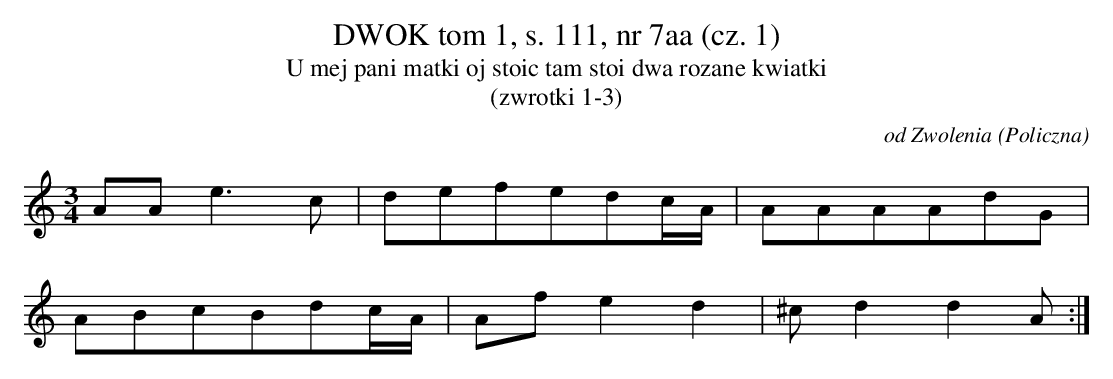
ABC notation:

X:1
T:DWOK tom 1, s. 111, nr 7aa (cz. 1)
T:U mej pani matki oj stoic tam stoi dwa rozane kwiatki
T:(zwrotki 1-3)
O:od Zwolenia (Policzna)
M:3/4
L:1/16
K:C
A2A2e6c2 | d2e2f2e2d2cA |A2A2A2A2d2G2 |
 A2B2c2B2d2cA |A2f2e4d4 | ^c2d4d4A2 :|
